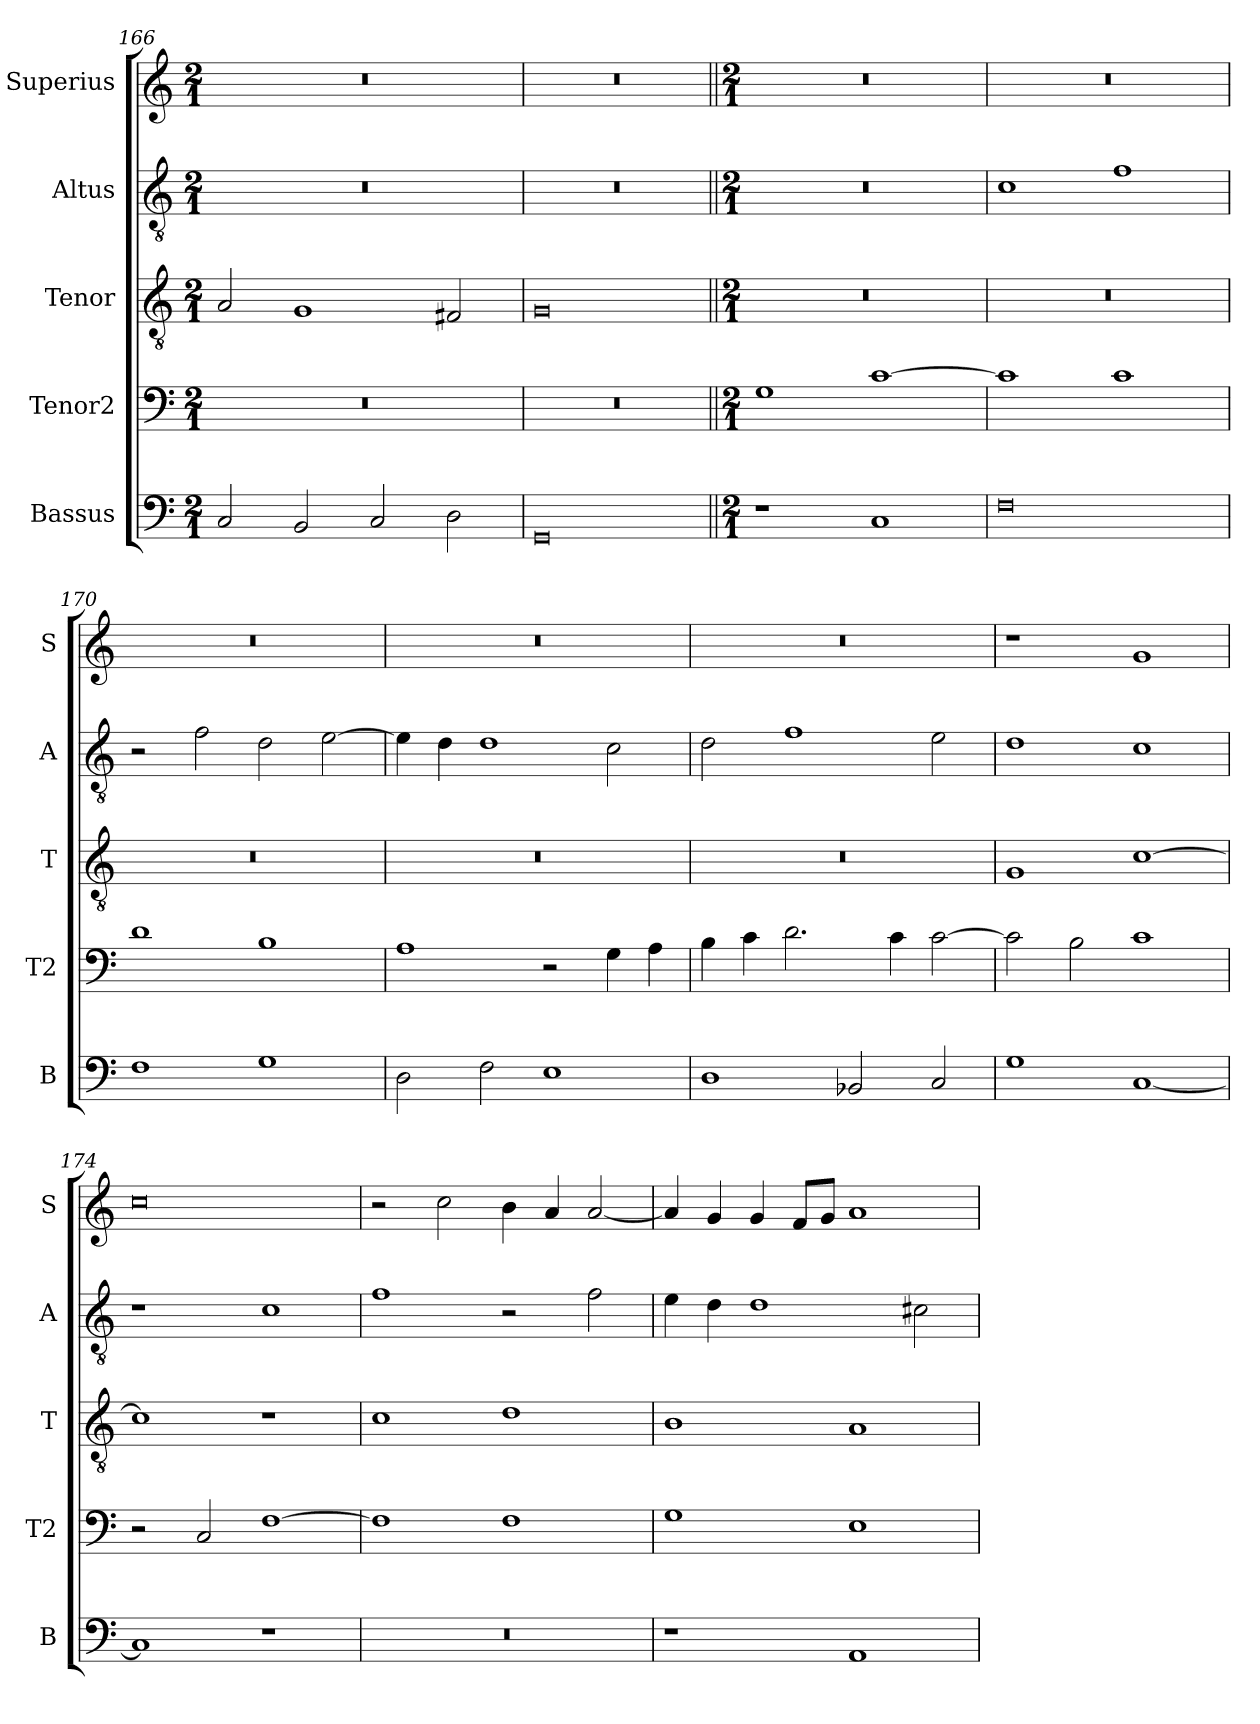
**kern	**kern	**kern	**kern	**kern
*part5	*part4	*part3	*part2	*part1
*staff5	*staff4	*staff3	*staff2	*staff1
*I"Bassus	*I"Tenor2	*I"Tenor	*I"Altus	*I"Superius
*I'B	*I'T2	*I'T	*I'A	*I'S
*clefF4	*clefF4	*clefGv2	*clefGv2	*clefG2
*k[]	*k[]	*k[]	*k[]	*k[]
*M2/1	*M2/1	*M2/1	*M2/1	*M2/1
=166	=166	=166	=166	=166
2C/	0r	2A/	0r	0r
2BB/	.	1G	.	.
2C/	.	.	.	.
2D\	.	2F#X/	.	.
=167	=167	=167	=167	=167
0GG	0r	0G	0r	0r
!!LO:LB:g=z
=168||	=168||	=168||	=168||	=168||
*k[]	*k[]	*k[]	*k[]	*k[]
*M2/1	*M2/1	*M2/1	*M2/1	*M2/1
1r	1G	0r	0r	0r
1C	[1c	.	.	.
=169	=169	=169	=169	=169
0F	1c]	0r	1c	0r
.	1c	.	1f	.
=170	=170	=170	=170	=170
1F	1d	0r	2r	0r
.	.	.	2f\	.
1G	1B	.	2d\	.
.	.	.	[2e\	.
=171	=171	=171	=171	=171
2D\	1A	0r	4e\]	0r
.	.	.	4d\	.
2F\	.	.	1d	.
1E	2r	.	.	.
.	4G\	.	2c\	.
.	4A\	.	.	.
=172	=172	=172	=172	=172
1D	4B\	0r	2d\	0r
.	4c\	.	.	.
.	2.d\	.	1f	.
2BB-X/	.	.	.	.
.	4c\	.	.	.
2C/	[2c\	.	2e\	.
=173	=173	=173	=173	=173
1G	2c\]	1G	1d	1r
.	2B\	.	.	.
[1C	1c	[1c	1c	1g
=174	=174	=174	=174	=174
1C]	2r	1c]	1r	0cc
.	2C/	.	.	.
1r	[1F	1r	1c	.
=175	=175	=175	=175	=175
0r	1F]	1c	1f	2r
.	.	.	.	2cc\
.	1F	1d	2r	4b\
.	.	.	.	4a/
.	.	.	2f\	[2a/
=176	=176	=176	=176	=176
1r	1G	1B	4e\	4a/]
.	.	.	4d\	4g/
.	.	.	1d	4g/
.	.	.	.	8f/L
.	.	.	.	8g/J
1AA	1E	1A	.	1a
.	.	.	2c#X\	.
=	=	=	=	=
*-	*-	*-	*-	*-
